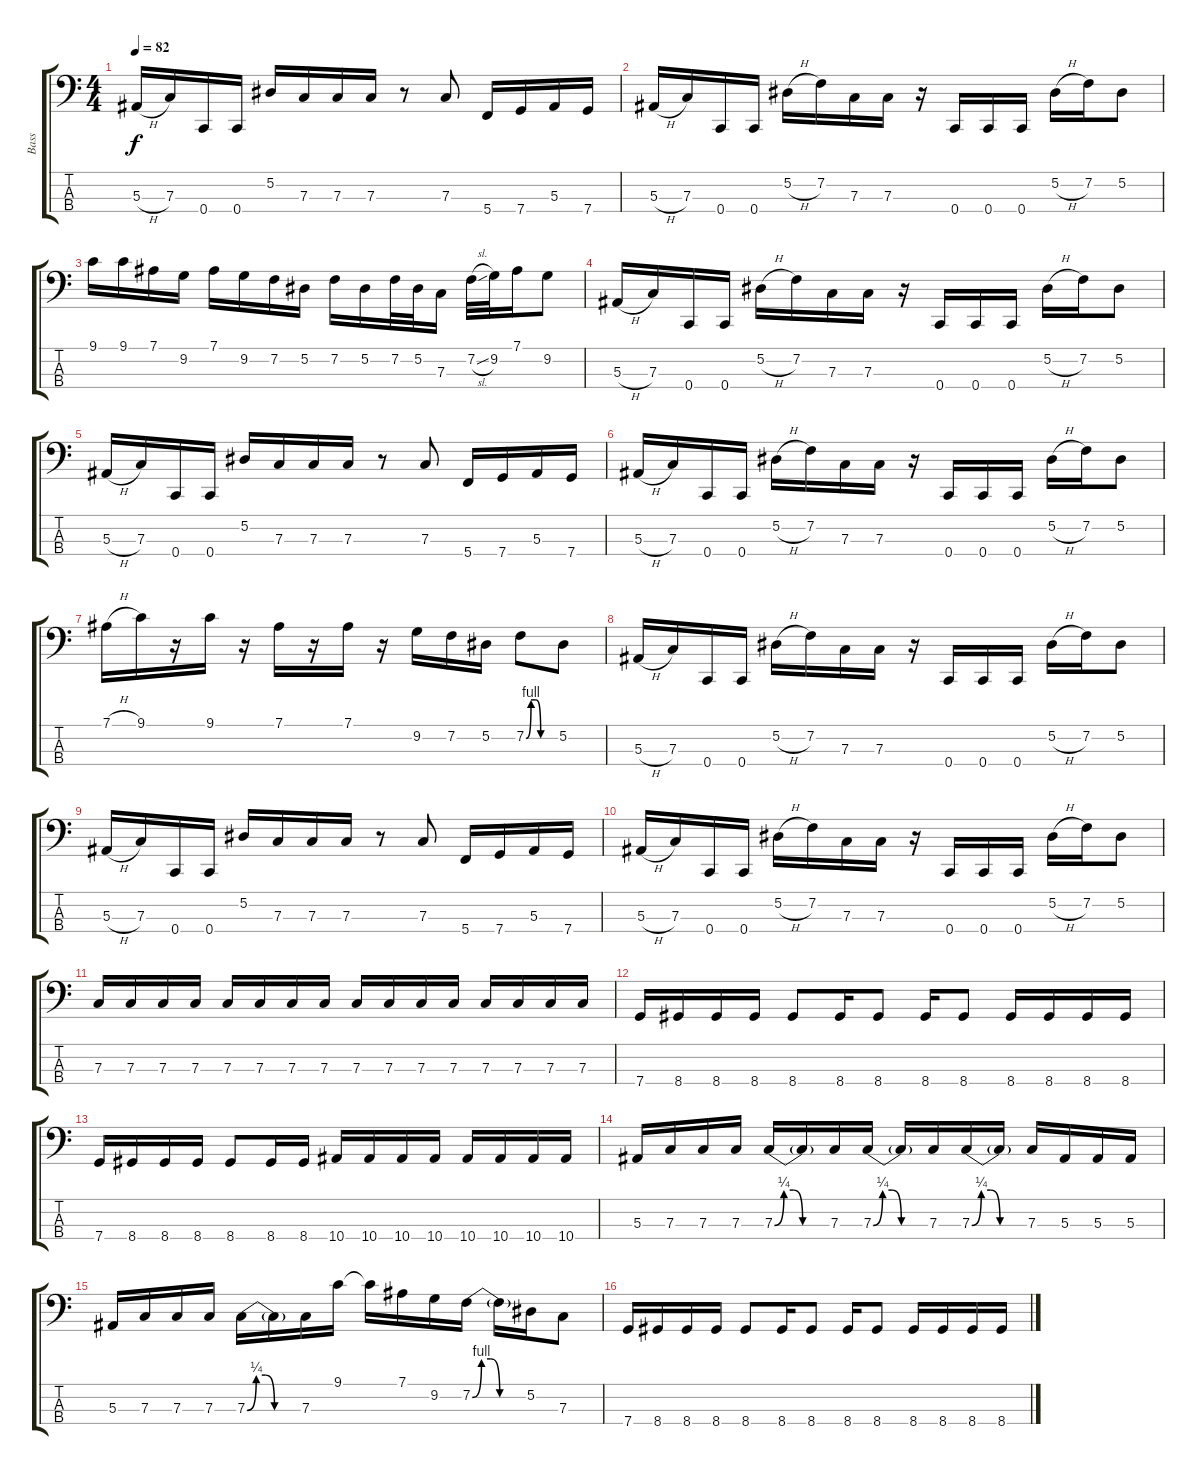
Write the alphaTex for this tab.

\track ("Bass" "Bass") {instrument electricbassfinger}
\staff {score tabs}
\tuning (Eb2 Bb1 F1 C1) {hide}
\ts (4 4)
\tempo 82
\clef f4
\ks c
5.3{h}.16{dy f} 7.3.16 0.4.16 0.4.16 5.2.16 7.3.16 7.3.16 7.3.16 r.8 7.3.8 5.4.16 7.4.16 5.3.16 7.4.16 |
5.3{h}.16 7.3.16 0.4.16 0.4.16 5.2{h}.16 7.2.16 7.3.16 7.3.16 r.16 0.4.16 0.4.16 0.4.16 5.2{h}.16 7.2.16 5.2.8 |
9.1.16 9.1.16 7.1.16 9.2.16 7.1.16 9.2.16 7.2.16 5.2.16 7.2.16 5.2.16 7.2.32 5.2.32 7.3.16 7.2{sl}.32 9.2.32 7.1.16 9.2.8 |
5.3{h}.16 7.3.16 0.4.16 0.4.16 5.2{h}.16 7.2.16 7.3.16 7.3.16 r.16 0.4.16 0.4.16 0.4.16 5.2{h}.16 7.2.16 5.2.8 |
5.3{h}.16 7.3.16 0.4.16 0.4.16 5.2.16 7.3.16 7.3.16 7.3.16 r.8 7.3.8 5.4.16 7.4.16 5.3.16 7.4.16 |
5.3{h}.16 7.3.16 0.4.16 0.4.16 5.2{h}.16 7.2.16 7.3.16 7.3.16 r.16 0.4.16 0.4.16 0.4.16 5.2{h}.16 7.2.16 5.2.8 |
7.1{h}.16 9.1.16 r.16 9.1.16 r.16 7.1.16 r.16 7.1.16 r.16 9.2.16 7.2.16 5.2.16 7.2{be (custom 0 0 10 4 20 4 30 0 60 0)}.8 5.2.8 |
5.3{h}.16 7.3.16 0.4.16 0.4.16 5.2{h}.16 7.2.16 7.3.16 7.3.16 r.16 0.4.16 0.4.16 0.4.16 5.2{h}.16 7.2.16 5.2.8 |
5.3{h}.16 7.3.16 0.4.16 0.4.16 5.2.16 7.3.16 7.3.16 7.3.16 r.8 7.3.8 5.4.16 7.4.16 5.3.16 7.4.16 |
5.3{h}.16 7.3.16 0.4.16 0.4.16 5.2{h}.16 7.2.16 7.3.16 7.3.16 r.16 0.4.16 0.4.16 0.4.16 5.2{h}.16 7.2.16 5.2.8 |
7.3.16 7.3.16 7.3.16 7.3.16 7.3.16 7.3.16 7.3.16 7.3.16 7.3.16 7.3.16 7.3.16 7.3.16 7.3.16 7.3.16 7.3.16 7.3.16 |
7.4.16 8.4.16 8.4.16 8.4.16 8.4.8 8.4.16 8.4.8 8.4.16 8.4.8 8.4.16 8.4.16 8.4.16 8.4.16 |
7.4.16 8.4.16 8.4.16 8.4.16 8.4.8 8.4.16 8.4.16 10.4.16 10.4.16 10.4.16 10.4.16 10.4.16 10.4.16 10.4.16 10.4.16 |
5.3.16 7.3.16 7.3.16 7.3.16 7.3{be (custom 0 0 10 1 20 1 30 0 60 0)}.16 7.3{t}.16 7.3.16 7.3{be (custom 0 0 10 1 20 1 30 0 60 0)}.16 7.3{t}.16 7.3.16 7.3{be (custom 0 0 10 1 20 1 30 0 60 0)}.16 7.3{t}.16 7.3.16 5.3.16 5.3.16 5.3.16 |
5.3.16 7.3.16 7.3.16 7.3.16 7.3{be (custom 0 0 10 1 20 1 30 0 60 0)}.16 7.3{t}.16 7.3.16 9.1.16 9.1{t}.16 7.1.16 9.2.16 7.2{be (custom 0 0 10 4 20 4 30 0 60 0)}.16 7.2{t}.16 5.2.16 7.3.8 |
7.4.16 8.4.16 8.4.16 8.4.16 8.4.8 8.4.16 8.4.8 8.4.16 8.4.8 8.4.16 8.4.16 8.4.16 8.4.16
